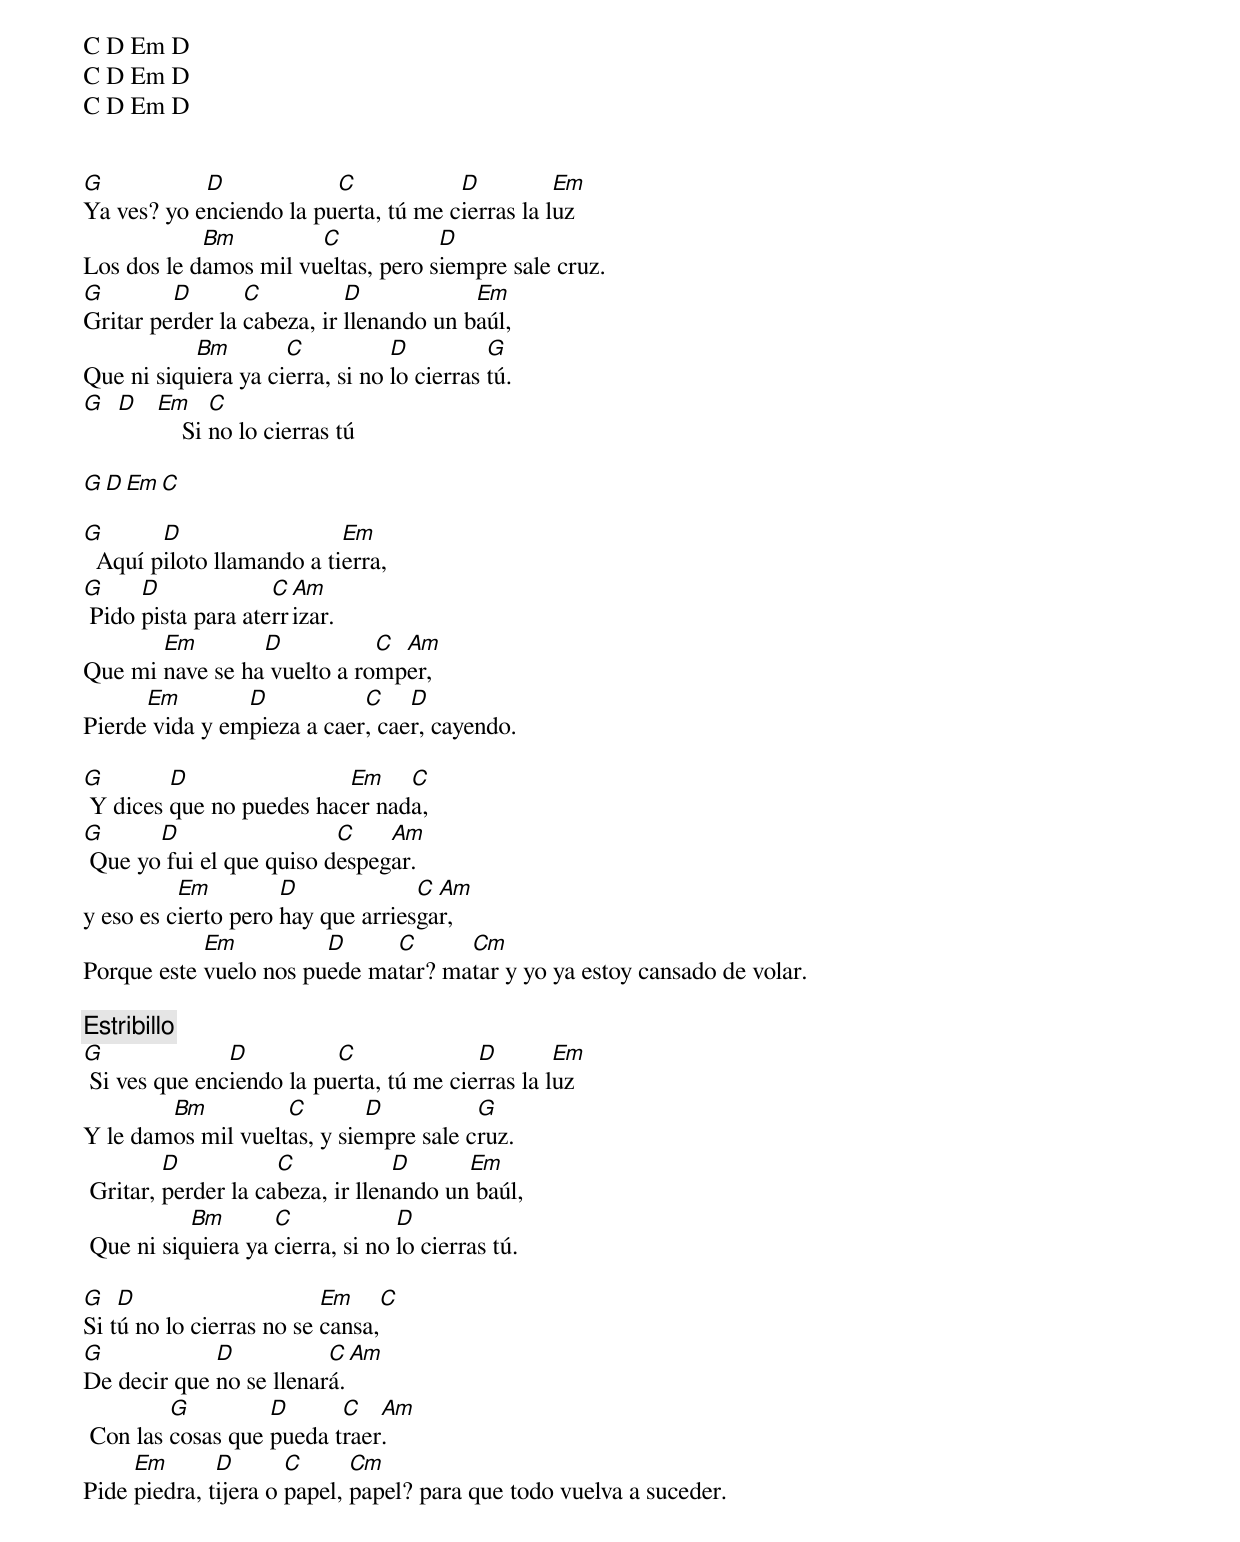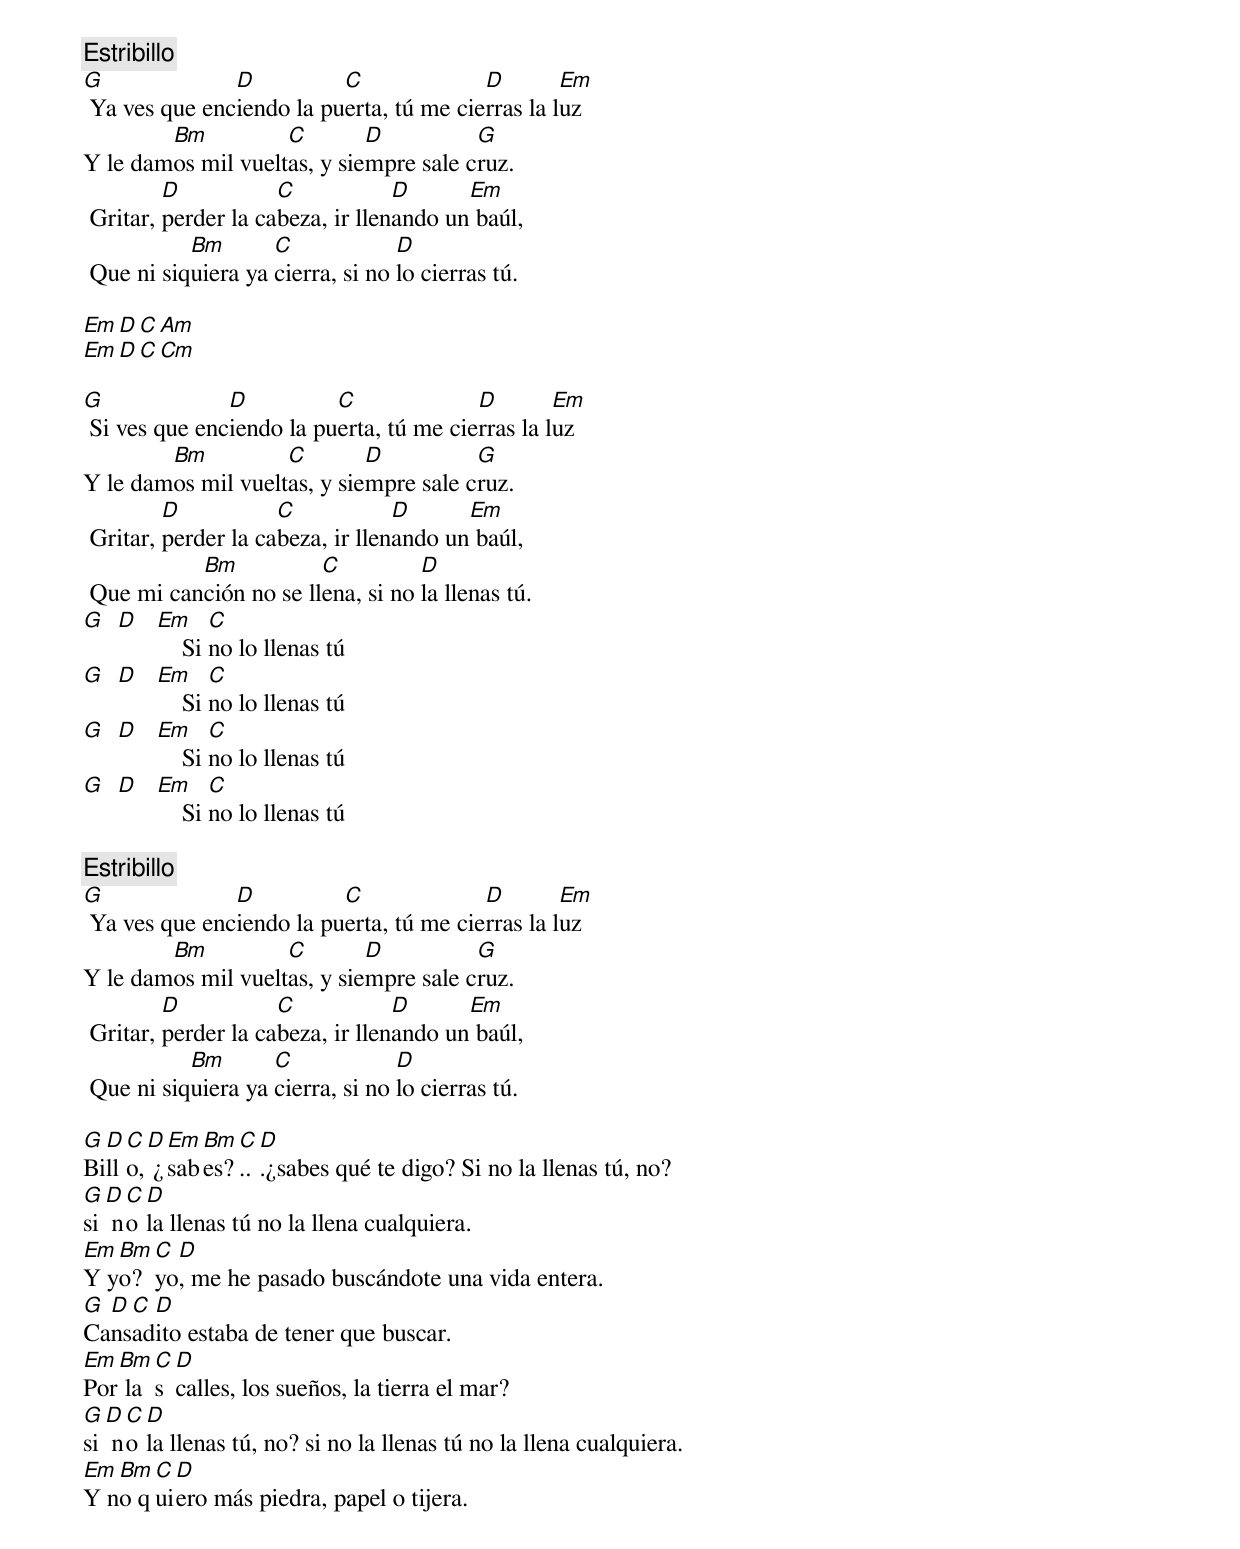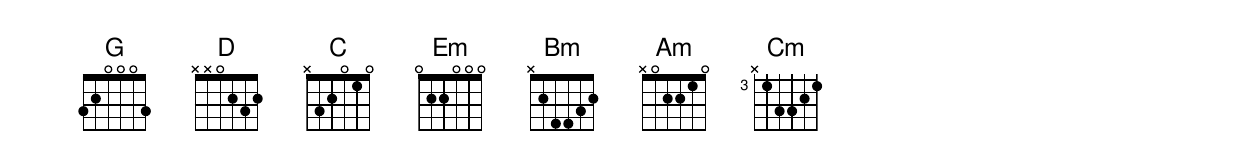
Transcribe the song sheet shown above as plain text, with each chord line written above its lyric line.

C D Em D
C D Em D
C D Em D


G           D            C            D          Em
Ya ves? yo enciendo la puerta, tú me cierras la luz
            Bm         C            D
Los dos le damos mil vueltas, pero siempre sale cruz.
G        D       C          D            Em
Gritar perder la cabeza, ir llenando un baúl,
           Bm        C           D          G
Que ni siquiera ya cierra, si no lo cierras tú.
G D  Em     C
         Si no lo cierras tú

G D Em C

G       D                  Em
  Aquí piloto llamando a tierra,
G     D             C Am
 Pido pista para aterrizar.
       Em        D           C Am
Que mi nave se ha vuelto a romper,
      Em        D           C    D
Pierde vida y empieza a caer, caer, cayendo.

G        D                Em    C
 Y dices que no puedes hacer nada,
G      D                  C    Am
 Que yo fui el que quiso despegar.
          Em         D             C Am
y eso es cierto pero hay que arriesgar,
            Em          D     C      Cm
Porque este vuelo nos puede matar? matar y yo ya estoy cansado de volar.

[Estribillo]
G              D          C              D        Em
 Si ves que enciendo la puerta, tú me cierras la luz
        Bm          C        D          G
Y le damos mil vueltas, y siempre sale cruz.
         D           C            D      Em
 Gritar, perder la cabeza, ir llenando un baúl,
           Bm       C             D
 Que ni siquiera ya cierra, si no lo cierras tú.

G   D                     Em     C
Si tú no lo cierras no se cansa,
G            D           C Am
De decir que no se llenará.
         G         D      C   Am
 Con las cosas que pueda traer.
     Em       D       C      Cm
Pide piedra, tijera o papel, papel? para que todo vuelva a suceder.

[Estribillo]
G              D          C              D        Em
 Ya ves que enciendo la puerta, tú me cierras la luz
        Bm          C        D          G
Y le damos mil vueltas, y siempre sale cruz.
         D           C            D      Em
 Gritar, perder la cabeza, ir llenando un baúl,
           Bm       C             D
 Que ni siquiera ya cierra, si no lo cierras tú.

Em D C Am
Em D C Cm

G              D          C              D        Em
 Si ves que enciendo la puerta, tú me cierras la luz
        Bm          C        D          G
Y le damos mil vueltas, y siempre sale cruz.
         D           C            D      Em
 Gritar, perder la cabeza, ir llenando un baúl,
           Bm           C          D
 Que mi canción no se llena, si no la llenas tú.
G D  Em     C
         Si no lo llenas tú
G D  Em     C
         Si no lo llenas tú
G D  Em     C
         Si no lo llenas tú
G D  Em     C
         Si no lo llenas tú

[Estribillo]
G              D          C              D        Em
 Ya ves que enciendo la puerta, tú me cierras la luz
        Bm          C        D          G
Y le damos mil vueltas, y siempre sale cruz.
         D           C            D      Em
 Gritar, perder la cabeza, ir llenando un baúl,
           Bm       C             D
 Que ni siquiera ya cierra, si no lo cierras tú.

G D C D Em Bm C D
Billo, ¿sabes?...¿sabes qué te digo? Si no la llenas tú, no?
G D C D
si no la llenas tú no la llena cualquiera.
Em Bm C D
Y yo? yo, me he pasado buscándote una vida entera.
G D C D
Cansadito estaba de tener que buscar.
Em Bm C D
Por las calles, los sueños, la tierra el mar?
G D C D
si no la llenas tú, no? si no la llenas tú no la llena cualquiera.
Em Bm C D
Y no quiero más piedra, papel o tijera.
